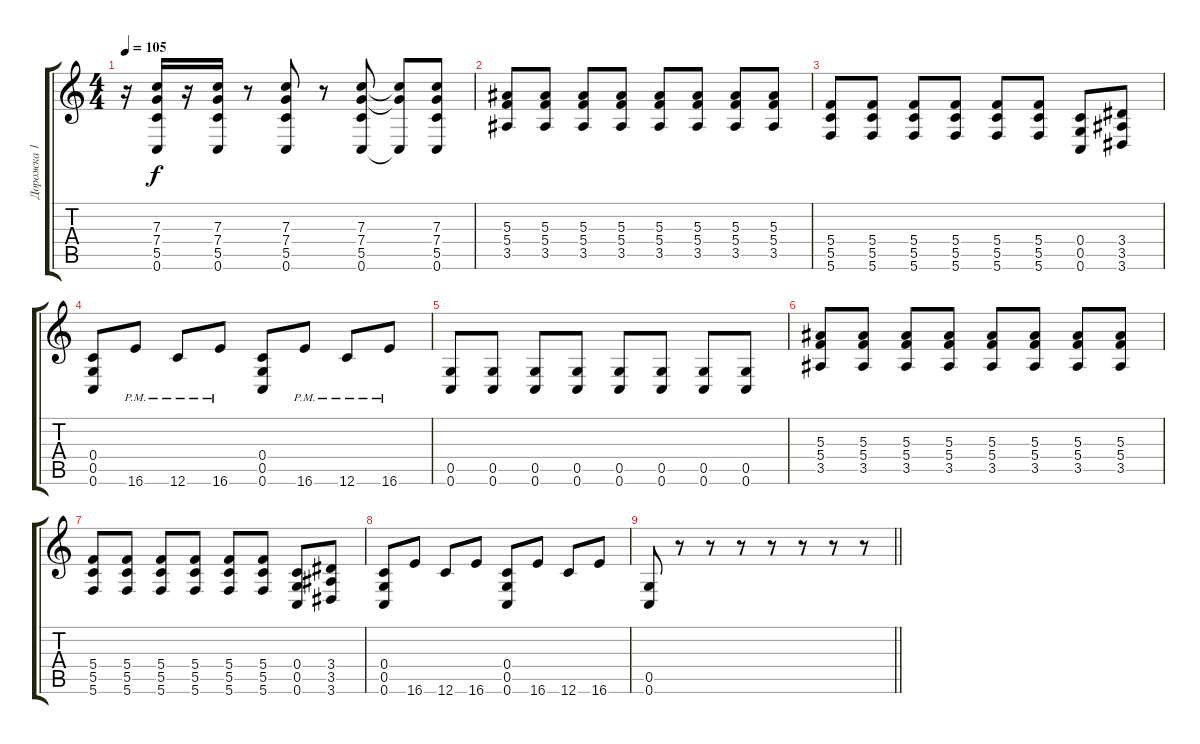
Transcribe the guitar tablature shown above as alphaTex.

\track ("Дорожка 1" "Дорожка 1") {instrument overdrivenguitar}
\staff {score tabs}
\tuning (D4 A3 F3 C3 G2 C2) {hide}
\ts (4 4)
\tempo 105
\clef g2
\ks c
r.16{dy f} (7.3 7.4 5.5 0.6).16 r.16 (7.3 7.4 5.5 0.6).16 r.8 (7.3 7.4 5.5 0.6).8 r.8 (7.3 7.4 5.5 0.6).8 (7.3{t} 7.4{t} 0.6{t}).8 (7.3 7.4 5.5 0.6).8 |
(5.3 5.4 3.5).8 (5.3 5.4 3.5).8 (5.3 5.4 3.5).8 (5.3 5.4 3.5).8 (5.3 5.4 3.5).8 (5.3 5.4 3.5).8 (5.3 5.4 3.5).8 (5.3 5.4 3.5).8 |
(5.4 5.5 5.6).8 (5.4 5.5 5.6).8 (5.4 5.5 5.6).8 (5.4 5.5 5.6).8 (5.4 5.5 5.6).8 (5.4 5.5 5.6).8 (0.4 0.5 0.6).8 (3.4 3.5 3.6).8 |
(0.4 0.5 0.6).8 16.6{pm}.8 12.6{pm}.8 16.6{pm}.8 (0.4 0.5 0.6).8 16.6{pm}.8 12.6{pm}.8 16.6{pm}.8 |
(0.5 0.6).8 (0.5 0.6).8 (0.5 0.6).8 (0.5 0.6).8 (0.5 0.6).8 (0.5 0.6).8 (0.5 0.6).8 (0.5 0.6).8 |
(5.3 5.4 3.5).8 (5.3 5.4 3.5).8 (5.3 5.4 3.5).8 (5.3 5.4 3.5).8 (5.3 5.4 3.5).8 (5.3 5.4 3.5).8 (5.3 5.4 3.5).8 (5.3 5.4 3.5).8 |
(5.4 5.5 5.6).8 (5.4 5.5 5.6).8 (5.4 5.5 5.6).8 (5.4 5.5 5.6).8 (5.4 5.5 5.6).8 (5.4 5.5 5.6).8 (0.4 0.5 0.6).8 (3.4 3.5 3.6).8 |
(0.4 0.5 0.6).8 16.6.8 12.6.8 16.6.8 (0.4 0.5 0.6).8 16.6.8 12.6.8 16.6.8 |
\barLineRight lightlight
(0.5 0.6).8 r.8 r.8 r.8 r.8 r.8 r.8 r.8
